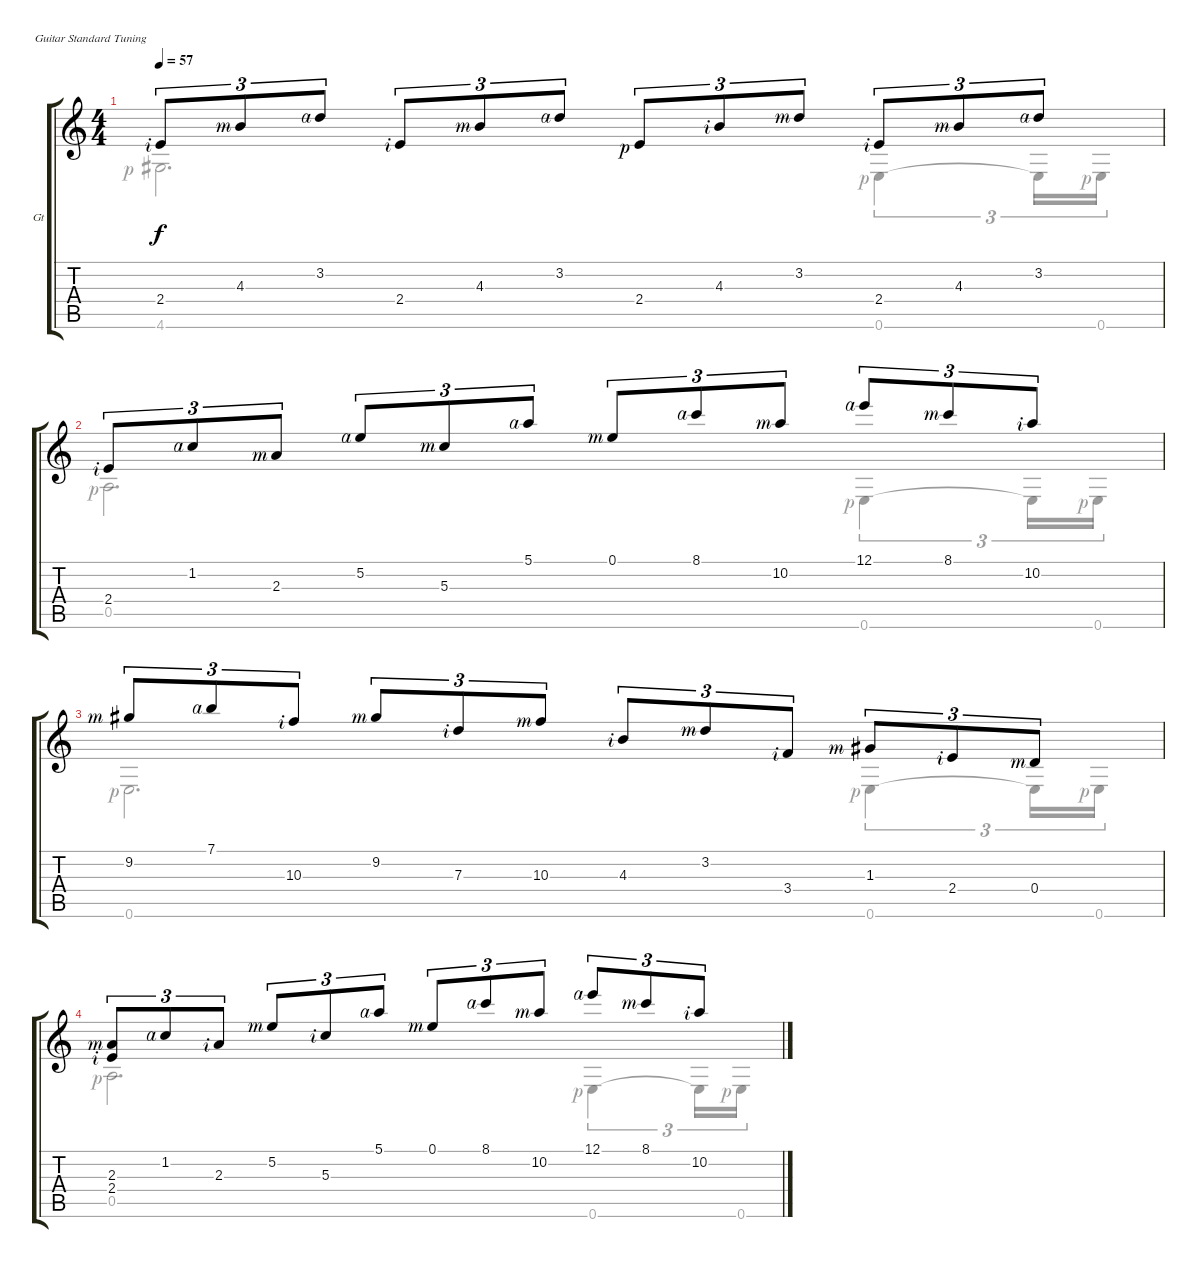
\defaultSystemsLayout 4
\bracketExtendMode groupsimilarinstruments
\firstSystemTrackNameOrientation horizontal
\otherSystemsTrackNameOrientation horizontal
\track ("Guitar" "Gt") {instrument acousticguitarnylon}
\staff {score tabs}
\tuning (E4 B3 G3 D3 A2 E2)
\voice
\ts (4 4)
\tempo 57
\clef g2
\ks c
2.4{rf 2}.8{tu (3 2) dy f} 4.3{rf 3}.8{tu (3 2)} 3.2{rf 4}.8{tu (3 2)} 2.4{rf 2}.8{tu (3 2)} 4.3{rf 3}.8{tu (3 2)} 3.2{rf 4}.8{tu (3 2)} 2.4{rf 1}.8{tu (3 2)} 4.3{rf 2}.8{tu (3 2)} 3.2{rf 3}.8{tu (3 2)} 2.4{rf 2}.8{tu (3 2)} 4.3{rf 3}.8{tu (3 2)} 3.2{rf 4}.8{tu (3 2)} |
2.4{rf 2}.8{tu (3 2)} 1.2{rf 4}.8{tu (3 2)} 2.3{rf 3}.8{tu (3 2)} 5.2{rf 4}.8{tu (3 2)} 5.3{rf 3}.8{tu (3 2)} 5.1{rf 4}.8{tu (3 2)} 0.1{rf 3}.8{tu (3 2)} 8.1{rf 4}.8{tu (3 2)} 10.2{rf 3}.8{tu (3 2)} 12.1{rf 4}.8{tu (3 2)} 8.1{rf 3}.8{tu (3 2)} 10.2{rf 2}.8{tu (3 2)} |
9.2{rf 3}.8{tu (3 2)} 7.1{rf 4}.8{tu (3 2)} 10.3{rf 2}.8{tu (3 2)} 9.2{rf 3}.8{tu (3 2)} 7.3{rf 2}.8{tu (3 2)} 10.3{rf 3}.8{tu (3 2)} 4.3{rf 2}.8{tu (3 2)} 3.2{rf 3}.8{tu (3 2)} 3.4{rf 2}.8{tu (3 2)} 1.3{rf 3}.8{tu (3 2)} 2.4{rf 2}.8{tu (3 2)} 0.4{rf 3}.8{tu (3 2)} |
(2.3{rf 3} 2.4{rf 2}).8{tu (3 2)} 1.2{rf 4}.8{tu (3 2)} 2.3{rf 2}.8{tu (3 2)} 5.2{rf 3}.8{tu (3 2)} 5.3{rf 2}.8{tu (3 2)} 5.1{rf 4}.8{tu (3 2)} 0.1{rf 3}.8{tu (3 2)} 8.1{rf 4}.8{tu (3 2)} 10.2{rf 3}.8{tu (3 2)} 12.1{rf 4}.8{tu (3 2)} 8.1{rf 3}.8{tu (3 2)} 10.2{rf 2}.8{tu (3 2)}
\voice
\clef g2
\ottava regular
\simile none
\ks c
4.6{rf 1}.2{d dy f} 0.6{rf 1}.4{tu (3 2)} 0.6{t}.16{tu (3 2)} 0.6{rf 1}.16{tu (3 2)} |
0.5{rf 1}.2{d} 0.6{rf 1}.4{tu (3 2)} 0.6{t}.16{tu (3 2)} 0.6{rf 1}.16{tu (3 2)} |
0.6{rf 1}.2{d} 0.6{rf 1}.4{tu (3 2)} 0.6{t}.16{tu (3 2)} 0.6{rf 1}.16{tu (3 2)} |
0.5{rf 1}.2{d} 0.6{rf 1}.4{tu (3 2)} 0.6{t}.16{tu (3 2)} 0.6{rf 1}.16{tu (3 2)}
